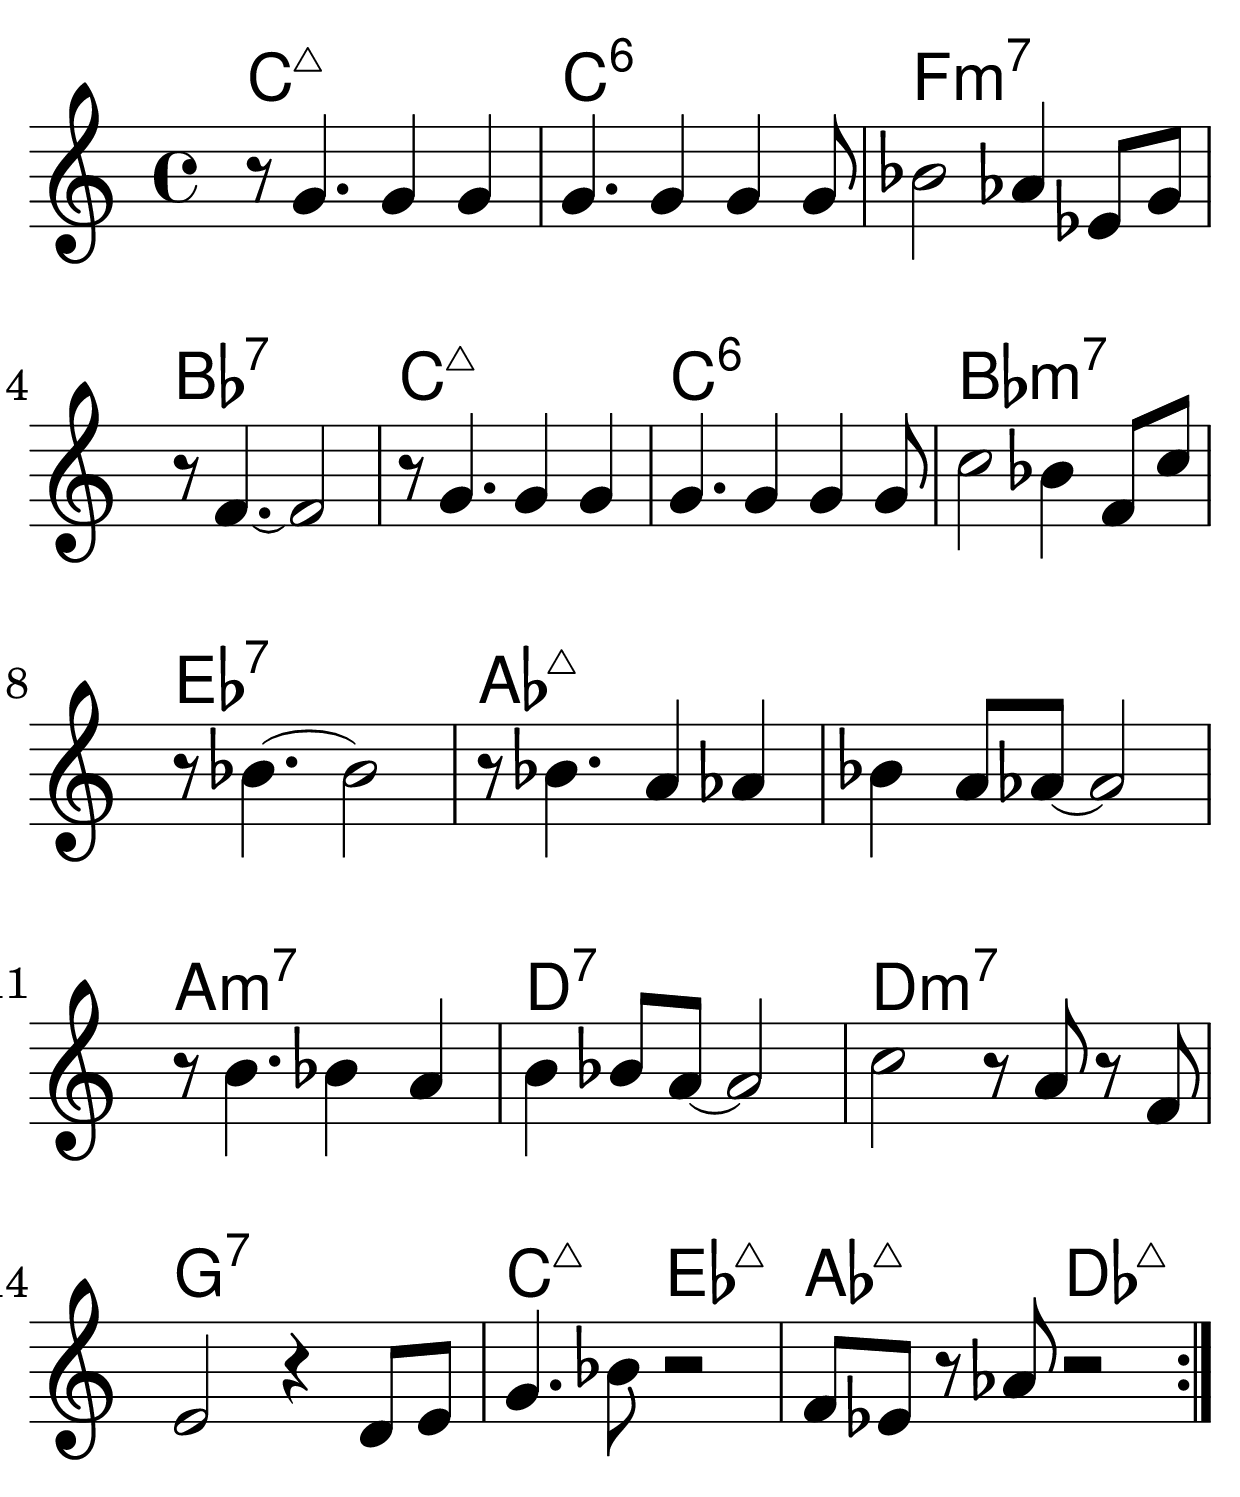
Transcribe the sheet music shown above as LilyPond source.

\version "2.24.1"

\include "page.ly"
\include "swing.ly"

\header {
  title = "Lady Bird"
  composer = "Tadd Dameron"
}

global = {
  \time 4/4
  \key c \major
}

count_in = \new DrumStaff {
  \global
  \drummode
  {
    cl4 cl  cl  cl  |
  }
}

music = \new Staff \with { midiInstrument = "tenor sax" } {
  \global
  \clef treble
  \relative c''
  \repeat volta 2
  {
    % ------+-------|-------+-------|-------+-------|-------+-------|
    r8      g4.                     g4              g               |
    g4.                     g4              g4              g8      |
    bes2                            aes4            ees8    g       |
    r8      f4. ~                   f2                              |

    r8      g4.                     g4              g               |
    g4.                     g4              g4              g8      |
    c2                              bes4            f8      c'      |
    r8      bes4. ~                 bes2                            |

    r8      bes4.                   a4              aes4            |
    bes4            a8      aes ~   aes2                            |
    r8      b4.                     bes4            a4              |
    b4              bes8    a ~     a2                              |

    c2                              r8      a       r       f       |
    e2                              r4              d8      e       |
    g4.                     bes8    r2                              |
    f8      ees     r       aes8    r2                              |
  }
}

chord_names = {
  \new ChordNames {
    \chordmode {
      c1:7+                       |
      c:6                         |
      f:m7                        |
      bes:7                       |
      c:7+                        |
      c:6                         |
      bes:m7                      |
      ees:7                       |
      aes\breve:7+                |
                                  |
      a1:m7                       |
      d:7                         |
      d:m7                        |
      g:7                         |
      c2:7+         ees:7+        |
      aes:7+        des:7+        |
    }
  }
}

\score {
  <<
    \chord_names
    \music
  >>
  \layout { }
}

\score {
  \applySwing 8 #'(4 3)
  {
    \count_in
    \music
  }
  \midi {
    \tempo 4 = 200
  }
}
